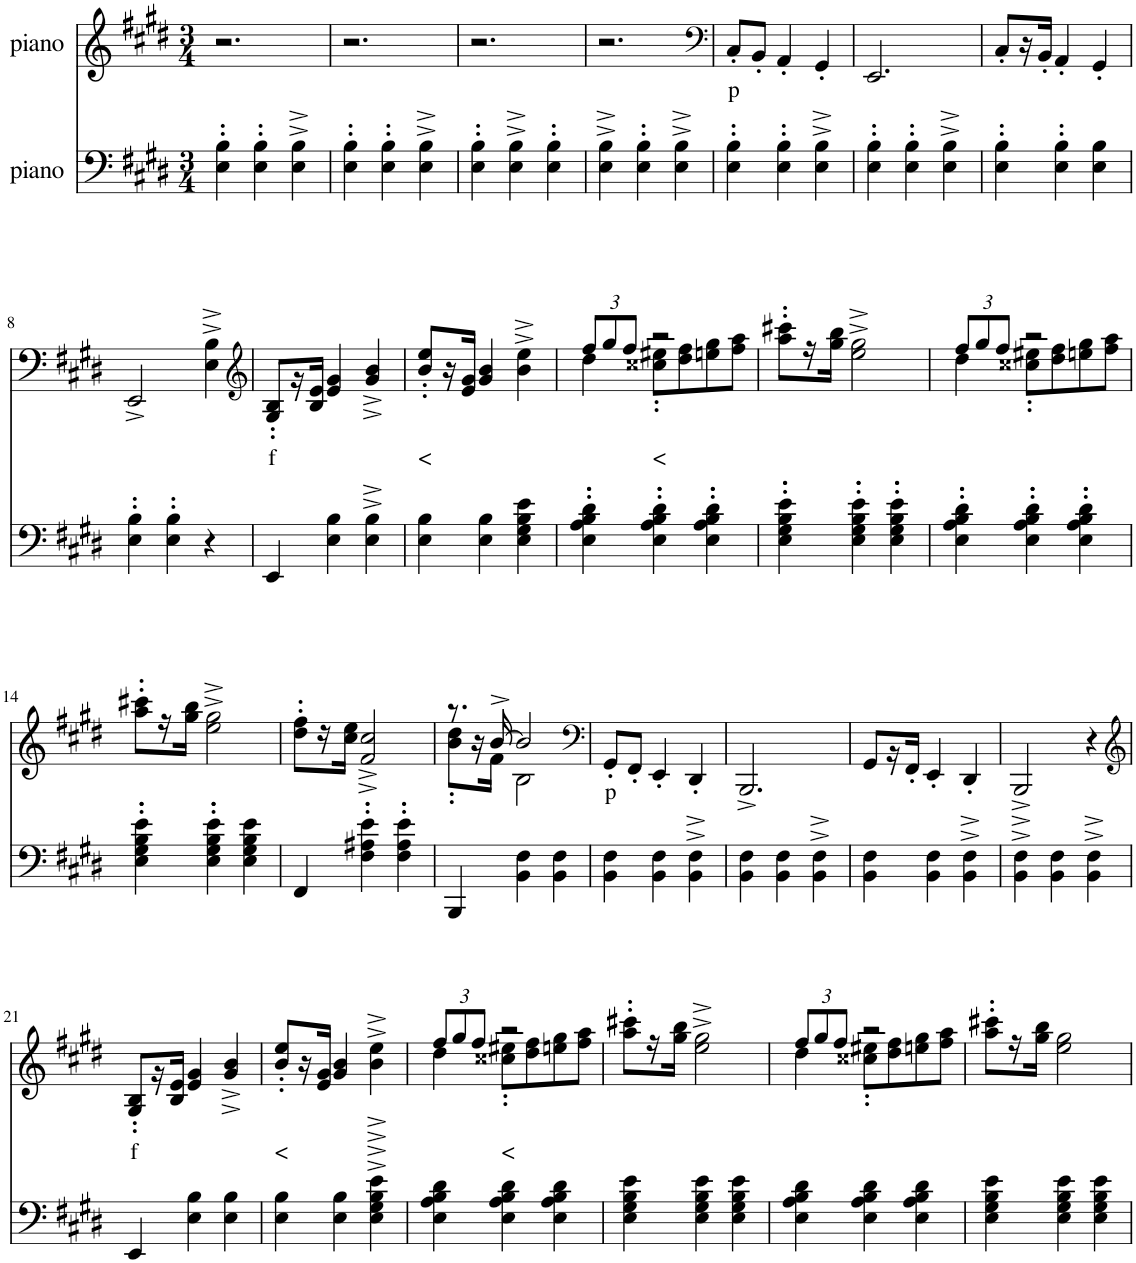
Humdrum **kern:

**kern	**kern	**text
*part2	*part1	*part1
*staff2	*staff1	*staff1
*I"piano	*I"piano	*
*I'Pno	*I'Pno	*
*clefF4	*clefG2	*
*k[f#c#g#d#]	*k[f#c#g#d#]	*
*E:	*E:	*
*M3/4	*M3/4	*
=1	=1	=1
4E\' 4B\'	2.r	.
4E\' 4B\'	.	.
4E\^ 4B\^	.	.
=2	=2	=2
4E\' 4B\'	2.r	.
4E\' 4B\'	.	.
4E\^ 4B\^	.	.
=3	=3	=3
4E\' 4B\'	2.r	.
4E\^ 4B\^	.	.
4E\' 4B\'	.	.
=4	=4	=4
4E\^ 4B\^	2.r	.
4E\' 4B\'	.	.
4E\^ 4B\^	.	.
=5	=5	=5
*	*clefF4	*
!	!	!LO:LY:b
4E\' 4B\'	8C#'/L	p
.	8BB'/J	.
4E\' 4B\'	4AA'/	.
4E\^ 4B\^	4GG#'/	.
=6	=6	=6
4E\' 4B\'	2.EE/	.
4E\' 4B\'	.	.
4E\^ 4B\^	.	.
=7	=7	=7
4E\' 4B\'	8C#'/L	.
.	16r	.
.	16BB'/JJ	.
4E\' 4B\'	4AA'/	.
4E\ 4B\	4GG#'/	.
!!LO:LB:g=z
=8	=8	=8
4E\' 4B\'	2EE^/	.
4E\' 4B\'	.	.
4r	4E\^ 4B\^	.
=9	=9	=9
*	*clefG2	*
!	!	!LO:LY:b
4EE/	8G#/' 8B/'L	f
.	16r	.
.	16B/ 16e/JJ	.
4E\ 4B\	4e/ 4g#/	.
4E\^ 4B\^	4g#/^ 4b/^	.
=10	=10	=10
!	!	!LO:LY:b
4E\ 4B\	8b/' 8ee/'L	<
.	16r	.
.	16e/ 16g#/JJ	.
4E\ 4B\	4g#/ 4b/	.
4E\ 4G#\ 4B\ 4e\	4b\^ 4ee\^	.
=11	=11	=11
*	*Xbrackettup	*
*	*^	*
4E\' 4A\' 4B\' 4d#\'	12ff#/L	4dd#\	.
.	12gg#/	.	.
.	12ff#/J	.	.
!	!	!	!LO:LY:b
4E\' 4A\' 4B\' 4d#\'	2r	8cc##X\' 8ee#X\'L	<
.	.	8dd#\ 8ff#\	.
4E\' 4A\' 4B\' 4d#\'	.	8een\ 8gg#\	.
.	.	8ff#\ 8aa\J	.
*	*v	*v	*
=12	=12	=12
4E\' 4G#\' 4B\' 4e\'	8aa\' 8ccc#X\'L	.
.	16r	.
.	16gg#\ 16bb\JJ	.
4E\' 4G#\' 4B\' 4e\'	2ee\^ 2gg#\^	.
4E\' 4G#\' 4B\' 4e\'	.	.
=13	=13	=13
*	*^	*
4E\' 4A\' 4B\' 4d#\'	12ff#/L	4dd#\	.
.	12gg#/	.	.
.	12ff#/J	.	.
4E\' 4A\' 4B\' 4d#\'	2r	8cc##X\' 8ee#X\'L	.
.	.	8dd#\ 8ff#\	.
4E\' 4A\' 4B\' 4d#\'	.	8een\ 8gg#\	.
.	.	8ff#\ 8aa\J	.
*	*v	*v	*
!!LO:LB:g=z
=14	=14	=14
4E\' 4G#\' 4B\' 4e\'	8aa\' 8ccc#X\'L	.
.	16r	.
.	16gg#\ 16bb\JJ	.
4E\' 4G#\' 4B\' 4e\'	2ee\^ 2gg#\^	.
4E\ 4G#\ 4B\ 4e\	.	.
=15	=15	=15
4FF#/	8dd#\' 8ff#\'L	.
.	16r	.
.	16cc#\ 16ee\JJ	.
4F#\' 4A#X\' 4e\'	2f#/^ 2cc#/^	.
4F#\' 4A#\' 4e\'	.	.
=16	=16	=16
*	*^	*
4BBB/	8.r	8b\' 8dd#\'L	.
.	.	16r	.
.	[16b^/	16f#\JJ	.
4BB\ 4F#\	2b/]	2B\	.
4BB\ 4F#\	.	.	.
*	*v	*v	*
=17	=17	=17
*	*clefF4	*
!	!	!LO:LY:b
4BB\ 4F#\	8GG#'/L	p
.	8FF#'/J	.
4BB\ 4F#\	4EE'/	.
4BB\^ 4F#\^	4DD#'/	.
=18	=18	=18
4BB\ 4F#\	2.BBB^/	.
4BB\ 4F#\	.	.
4BB\^ 4F#\^	.	.
=19	=19	=19
4BB\ 4F#\	8GG#/L	.
.	16r	.
.	16FF#'/JJ	.
4BB\ 4F#\	4EE'/	.
4BB\^ 4F#\^	4DD#'/	.
=20	=20	=20
4BB\^ 4F#\^	2BBB^/	.
4BB\ 4F#\	.	.
4BB\^ 4F#\^	4r	.
!!LO:LB:g=z
=21	=21	=21
*	*clefG2	*
!	!	!LO:LY:b
4EE/	8G#/' 8B/'L	f
.	16r	.
.	16B/ 16e/JJ	.
4E\ 4B\	4e/ 4g#/	.
4E\ 4B\	4g#/^ 4b/^	.
=22	=22	=22
!	!	!LO:LY:b
4E\ 4B\	8b/' 8ee/'L	<
.	16r	.
.	16e/ 16g#/JJ	.
4E\ 4B\	4g#/ 4b/	.
4E\^ 4G#\^ 4B\^ 4e\^	4b\^ 4ee\^	.
=23	=23	=23
*	*^	*
4E\ 4A\ 4B\ 4d#\	12ff#/L	4dd#\	.
.	12gg#/	.	.
.	12ff#/J	.	.
!	!	!	!LO:LY:b
4E\ 4A\ 4B\ 4d#\	2r	8cc##X\' 8ee#X\'L	<
.	.	8dd#\ 8ff#\	.
4E\ 4A\ 4B\ 4d#\	.	8een\ 8gg#\	.
.	.	8ff#\ 8aa\J	.
*	*v	*v	*
=24	=24	=24
4E\ 4G#\ 4B\ 4e\	8aa\' 8ccc#X\'L	.
.	16r	.
.	16gg#\ 16bb\JJ	.
4E\ 4G#\ 4B\ 4e\	2ee\^ 2gg#\^	.
4E\ 4G#\ 4B\ 4e\	.	.
=25	=25	=25
*	*^	*
4E\ 4A\ 4B\ 4d#\	12ff#/L	4dd#\	.
.	12gg#/	.	.
.	12ff#/J	.	.
4E\ 4A\ 4B\ 4d#\	2r	8cc##X\' 8ee#X\'L	.
.	.	8dd#\ 8ff#\	.
4E\ 4A\ 4B\ 4d#\	.	8een\ 8gg#\	.
.	.	8ff#\ 8aa\J	.
*	*v	*v	*
=26	=26	=26
4E\ 4G#\ 4B\ 4e\	8aa\' 8ccc#X\'L	.
.	16r	.
.	16gg#\ 16bb\JJ	.
4E\ 4G#\ 4B\ 4e\	2ee\ 2gg#\	.
4E\ 4G#\ 4B\ 4e\	.	.
=	=	=
*-	*-	*-
